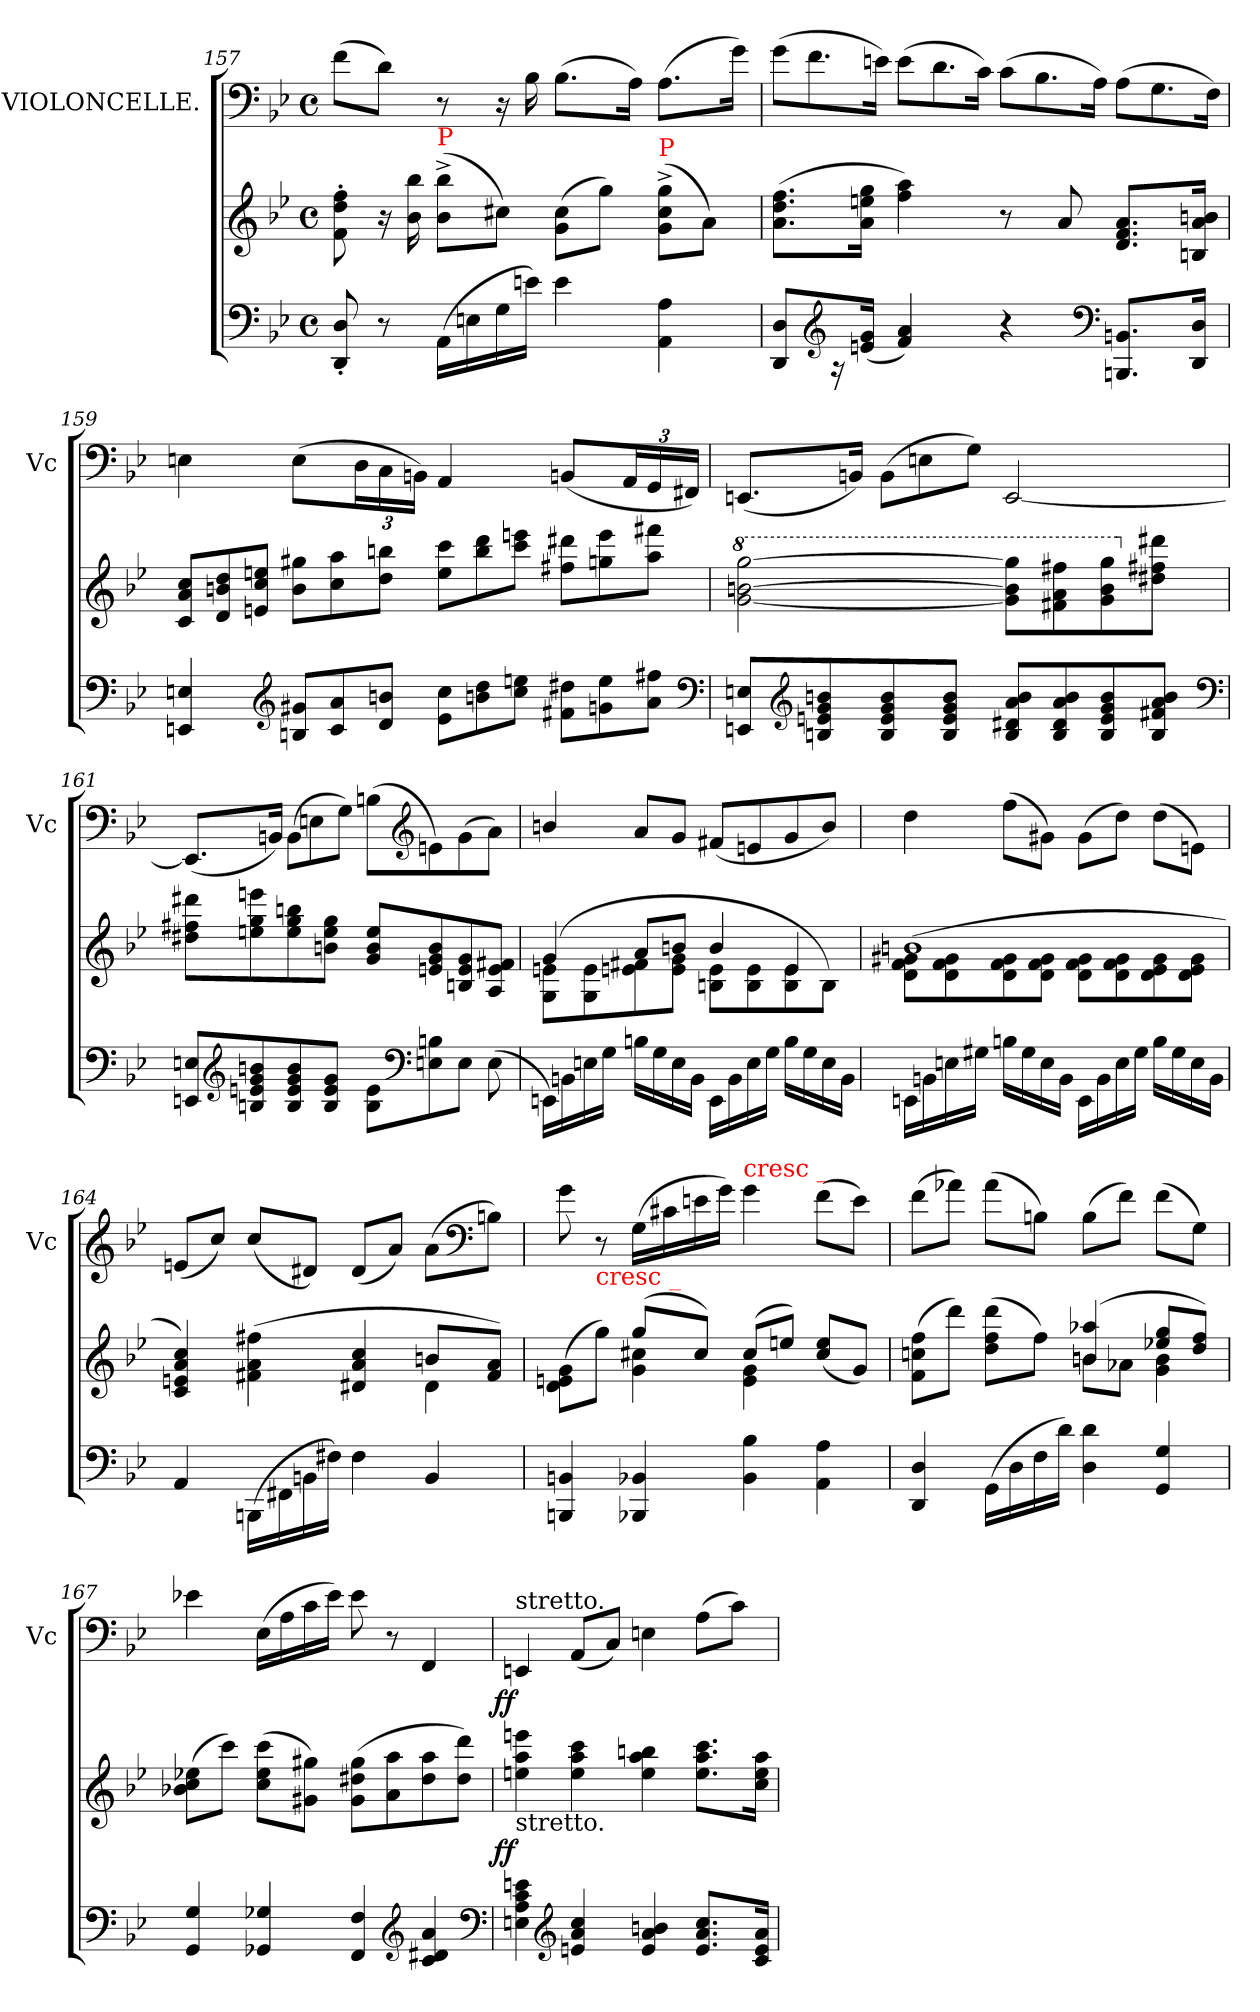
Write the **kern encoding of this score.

**kern	**kern	**dynam	**kern	**dynam
*part2	*part2	*part2	*part1	*part1
*staff3	*staff2	*staff2/3	*staff1	*staff1
*	*	*	*I"VIOLONCELLE.	*
*	*	*	*I'Vc	*
*clefF4	*clefG2	*	*clefF4	*
*k[b-e-]	*k[b-e-]	*	*k[b-e-]	*
*M4/4	*M4/4	*	*M4/4	*
*met(c)	*met(c)	*	*met(c)	*
=157	=157	=157	=157	=157
8D'< 8DD'<	8ff'> 8dd'> 8f'>	.	(>8f!\L	.
8r	16r	.	8d!J)	.
.	16bb- 16b-	.	.	.
!	!LO:TX:a:color=red:t=P	!	!	!
(>16AALL	(>8bb-^< 8b-^<L	.	8r	.
16En	.	.	.	.
16G	8cc#XJ)	.	16r	.
16enJJ)	.	.	16B-!	.
4e	(>8cc# 8gL	.	(>8.B-!\L	.
.	8ggJ)	.	.	.
.	.	.	16A!Jk)	.
!	!LO:TX:a:color=red:t=P	!	!	!
4A 4AA	(>8gg^< 8cc#^< 8g^<L	.	(>8.A!\L	.
.	8aJ)	.	.	.
.	.	.	16g!Jk)	.
=158	=158	=158	=158	=158
*	*	*	*Xtuplet	*
8D 8DDL	(>8.ff 8.dd 8.aL	.	(>12g!L	.
.	.	.	12.f!\	.
*clefG2	*	*	*	*
16r	.	.	.	.
(<16g 16enJk	16gg 16een 16aJk	.	.	.
.	.	.	24en!Jk)	.
4a 4f)	4aa 4ff)	.	(>12e!\L	.
.	.	.	12.d!	.
.	.	.	24c!Jk)	.
4r	8r	.	(>12c!\L	.
.	.	.	12.B-!	.
.	8a	.	.	.
.	.	.	24A!Jk)	.
*clefF4	*	*	*	*
8.BBn 8.BBBnL	8.a 8.f 8.dL	.	(>12A!\L	.
.	.	.	12.G!	.
16D 16DDJk	16bn 16a 16BnJk	.	.	.
.	.	.	24F!Jk)	.
=159	=159	=159	=159	=159
*	*Xtuplet	*	*	*
4En 4EEn	12cc 12a 12cL	.	4En!	.
.	12dd 12bn 12d	.	.	.
.	12een 12cc 12enJ	.	.	.
*clefG2	*	*	*	*
*Xtuplet	*	*	*	*
12g#X 12BnL	12gg#X 12bL	.	(>8E!\L	.
12a 12c	12aa 12cc	.	.	.
*	*	*	*tuplet	*
*	*	*	*Xbrackettup	*
.	.	.	24D!L	.
12bn 12dJ	12bbn 12ddJ	.	24C!	.
.	.	.	24BBn!JJ)	.
12cc\ 12e-\L	12ccc 12eeL	.	4AA!	.
12dd 12bn	12ddd 12bb	.	.	.
12een 12ccJ	12eeen 12cccJ	.	.	.
12dd#X\ 12f#X\L	12ddd#X 12ff#XL	.	(<8BBn!/L	.
12ee\ 12g\	12eee 12gg	.	.	.
.	.	.	24AA!L	.
12ff#X\ 12a\J	12fff#X 12aaJ	.	24GG!	.
.	.	.	24FF#X!JJ)	.
*clefF4	*	*	*	*
=160	=160	=160	=160	=160
*	*8va	*	*	*
8En 8EEnL	[2ggg [2bbn [2gg	.	(<8.EEn!L	.
*clefG2	*	*	*	*
8bn 8g 8en 8Bn	.	.	.	.
.	.	.	16BBn!Jk)	.
*	*	*	*Xtuplet	*
8b 8g 8e 8B	.	.	(>12BB!\L	.
.	.	.	12En!	.
8b 8g 8e 8BJ	.	.	.	.
.	.	.	12G!J)	.
8b 8a 8d#X 8BL	8ggg] 8bb] 8gg]L	.	[2EE!	.
8b 8a 8d# 8B	8fff#X 8aa 8ff#X	.	.	.
8b 8g 8e 8B	8ggg 8bb 8gg	.	.	.
*	*X8va	*	*	*
8b 8a 8f#X 8BJ	8ddd#X 8ff#X 8dd#XJ	.	.	.
*clefF4	*	*	*	*
=161	=161	=161	=161	=161
8En 8EEnL	8ddd#X 8ff#X 8dd#XL	.	(<8.EEn!L]	.
*clefG2	*	*	*	*
8bn 8g 8en 8Bn	8eeen 8gg 8een	.	.	.
.	.	.	16BBn!Jk)	.
8b 8g 8e 8B	8bbn 8gg 8ee	.	(>12BB!\L	.
.	.	.	12En!	.
8g 8e 8BJ	8gg 8ee 8bnJ	.	.	.
.	.	.	12G!J)	.
8e 8BL	8ee 8b 8gL	.	(>8Bn!L	.
*clefF4	*	*	*clefG2	*
8Bn\ 8En\	8b 8g 8en	.	8en!\)	.
8EJ	8g 8e 8Bn	.	(>8g!	.
(>8E\	8f#X/ 8e/ 8A/J	.	8a!J)	.
=162	=162	=162	=162	=162
*	*^	*	*	*
16EEnLL)	(>4g	8en 8GL	.	4bn!/	.
16BBn\	.	.	.	.	.
16En	.	8e 8G	.	.	.
16GJJ	.	.	.	.	.
16BnLL	8aL	8f#X 8en	.	8a!L	.
16G	.	.	.	.	.
16E	8bnJ	8g 8eJ	.	8g!J	.
16BBJJ	.	.	.	.	.
16EE\LL	4b	8e 8BnL	.	(<8f#X!L	.
16BB	.	.	.	.	.
16E	.	8e 8B	.	8en!	.
16GJJ	.	.	.	.	.
16BLL	4e	8e 8B	.	8g!	.
16G	.	.	.	.	.
16E	.	8BJ)	.	8b!J)	.
16BBJJ	.	.	.	.	.
=163	=163	=163	=163	=163	=163
16EEn\LL	(>1bn	8g#X 8f 8dL	.	4dd!	.
16BBn	.	.	.	.	.
16En	.	8g# 8f 8d	.	.	.
16G#XJJ	.	.	.	.	.
16BnLL	.	8g# 8f 8d	.	(>8ff!\L	.
16G#	.	.	.	.	.
16E	.	8g# 8f 8dJ	.	8g#X!J)	.
16BBJJ	.	.	.	.	.
16EE\LL	.	8g# 8f 8dL	.	(>8g#!\L	.
16BB	.	.	.	.	.
16E	.	8g# 8f 8d	.	8dd!J)	.
16G#JJ	.	.	.	.	.
16BLL	.	8g# 8e- 8d	.	(>8dd!L	.
16G#	.	.	.	.	.
16E	.	8g# 8e- 8dJ	.	8en!\J)	.
16BBJJ	.	.	.	.	.
=164	=164	=164	=164	=164	=164
4AA	4cc 4a 4en 4c)	2ryy	.	(<8en!L	.
.	.	.	.	8cc!J)	.
(>16BBBn\LL	(>4ff#X 4a 4f#X	.	.	(<8cc!L	.
16FF#X	.	.	.	.	.
16BBn	.	.	.	8d#X!J)	.
16F#XJJ)	.	.	.	.	.
4F#	4cc 4a 4d#X	4ryy	.	(<8d#!L	.
.	.	.	.	8a!J)	.
4BB	8bnL	4d#	.	(>8a!\L	.
*	*	*	*	*clefF4	*
.	8a 8f#J)	.	.	8Bn!J)	.
=165	=165	=165	=165	=165	=165
4BBn 4BBBn	(>8g 8en 8dL	4ryy	.	8g!	.
!	!LO:TX:a:color=red:t=cresc _	!	!	!	!
.	8ggJ)	.	.	8r	.
4BB-X 4BBB-X	(<8ggL	4cc#X 4g	.	(>16G!\LL	.
.	.	.	.	16c#X!	.
.	8cc#J)	.	.	16en!	.
.	.	.	.	16g!JJ)	.
!	!	!	!	!LO:TX:a:color=red:t=cresc _	!
4B- 4BB-	(<8cc#L	4g 4e	.	4g!	.
.	8eenJ)	.	.	.	.
4A 4AA	(<8ee/ 8cc#/L	4ryy	.	(>8f!\L	.
.	8gJ)	.	.	8e!J)	.
=166	=166	=166	=166	=166	=166
4D 4DD	(>8ff 8ccn 8fL	4ryy	.	(>8f!\L	.
.	8dddJ)	.	.	8a-X!J)	.
(>16GGLL	(>8ddd 8ff 8ddL	4ryy	.	(>8a-!\L	.
16D	.	.	.	.	.
16F	8ffJ)	.	.	8Bn!J)	.
16dJJ)	.	.	.	.	.
4d 4D	(>4aa-X 4bn	8bnL	.	(>8B!\L	.
.	.	8a-XJ	.	8f!J)	.
4G 4GG	8gg 8ee-XL	4b 4g	.	(>8f!\L	.
.	8ff 8ddJ)	.	.	8G!J)	.
*	*v	*v	*	*	*
=167	=167	=167	=167	=167
4G 4GG	(>8ee-X 8cc 8b-XL	.	4e-X!	.
.	8cccJ)	.	.	.
4G-X 4GG-X	(>8ccc 8ee- 8ccL	.	(>16E-!\LL	.
.	.	.	16A!	.
.	8gg#X 8g#XJ)	.	16c!	.
.	.	.	16e-!JJ)	.
4F 4FF	(>8gg# 8dd#X 8g#L	.	8e-!	.
.	8aa 8a	.	8r	.
*clefG2	*	*	*	*
4a 4d#X 4c	8aa 8dd#	.	4FF!	.
.	8ddd 8dd#J)	.	.	.
*clefF4	*	*	*	*
=168	=168	=168	=168	=168
!	!	!	!LO:TX:a:t=stretto.	!
!	!LO:TX:b:t=stretto.	!	!	!
!	!	!LO:DY:rj	!	!LO:DY:b:rj
4en 4c 4A 4En	4eeen 4aa 4een	ff	4EEn!	ff
*clefG2	*	*	*	*
4cc 4a 4en	4ccc 4aa 4ee	.	(<8AA!L	.
.	.	.	8C!J)	.
4bn 4a 4e	4bbn 4aa 4ee	.	4En!	.
8.cc 8.a 8.eL	8.ccc 8.aa 8.eeL	.	(>8A!\L	.
.	.	.	8c!J)	.
16a 16e 16cJk	16aa 16ee 16ccJk	.	.	.
=	=	=	=	=
*-	*-	*-	*-	*-
